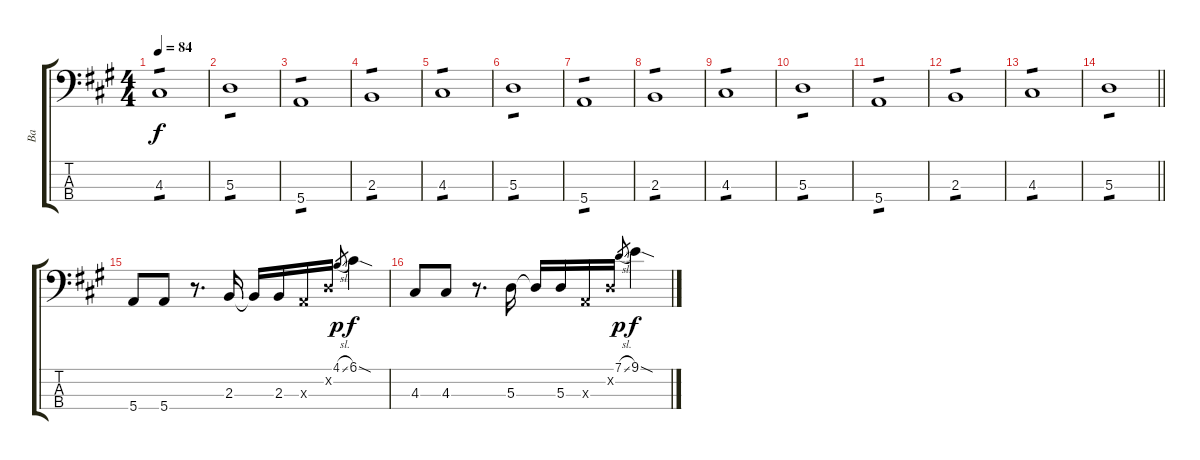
\track ("Ba" "Ba") {instrument electricbassfinger}
\staff {score tabs}
\tuning (G2 D2 A1 E1) {hide}
\ts (4 4)
\tempo 84
\clef f4
\ks a
4.3.1{tp 1 dy f} |
5.3.1{tp 1} |
5.4.1{tp 1} |
2.3.1{tp 1} |
4.3.1{tp 1} |
5.3.1{tp 1} |
5.4.1{tp 1} |
2.3.1{tp 1} |
4.3.1{tp 1} |
5.3.1{tp 1} |
5.4.1{tp 1} |
2.3.1{tp 1} |
4.3.1{tp 1} |
\barLineRight lightlight
5.3.1{tp 1} |
5.4.8 5.4.8 r.8{d} 2.3.16 2.3{t}.16 2.3.16 0.3{x}.16 0.2{x}.16 4.1{sl}.8{gr dy p} 6.1{sod}.4{dy f} |
4.3.8 4.3.8 r.8{d} 5.3.16 5.3{t}.16 5.3.16 0.3{x}.16 0.2{x}.16 7.1{sl}.8{gr dy p} 9.1{sod}.4{dy f}
